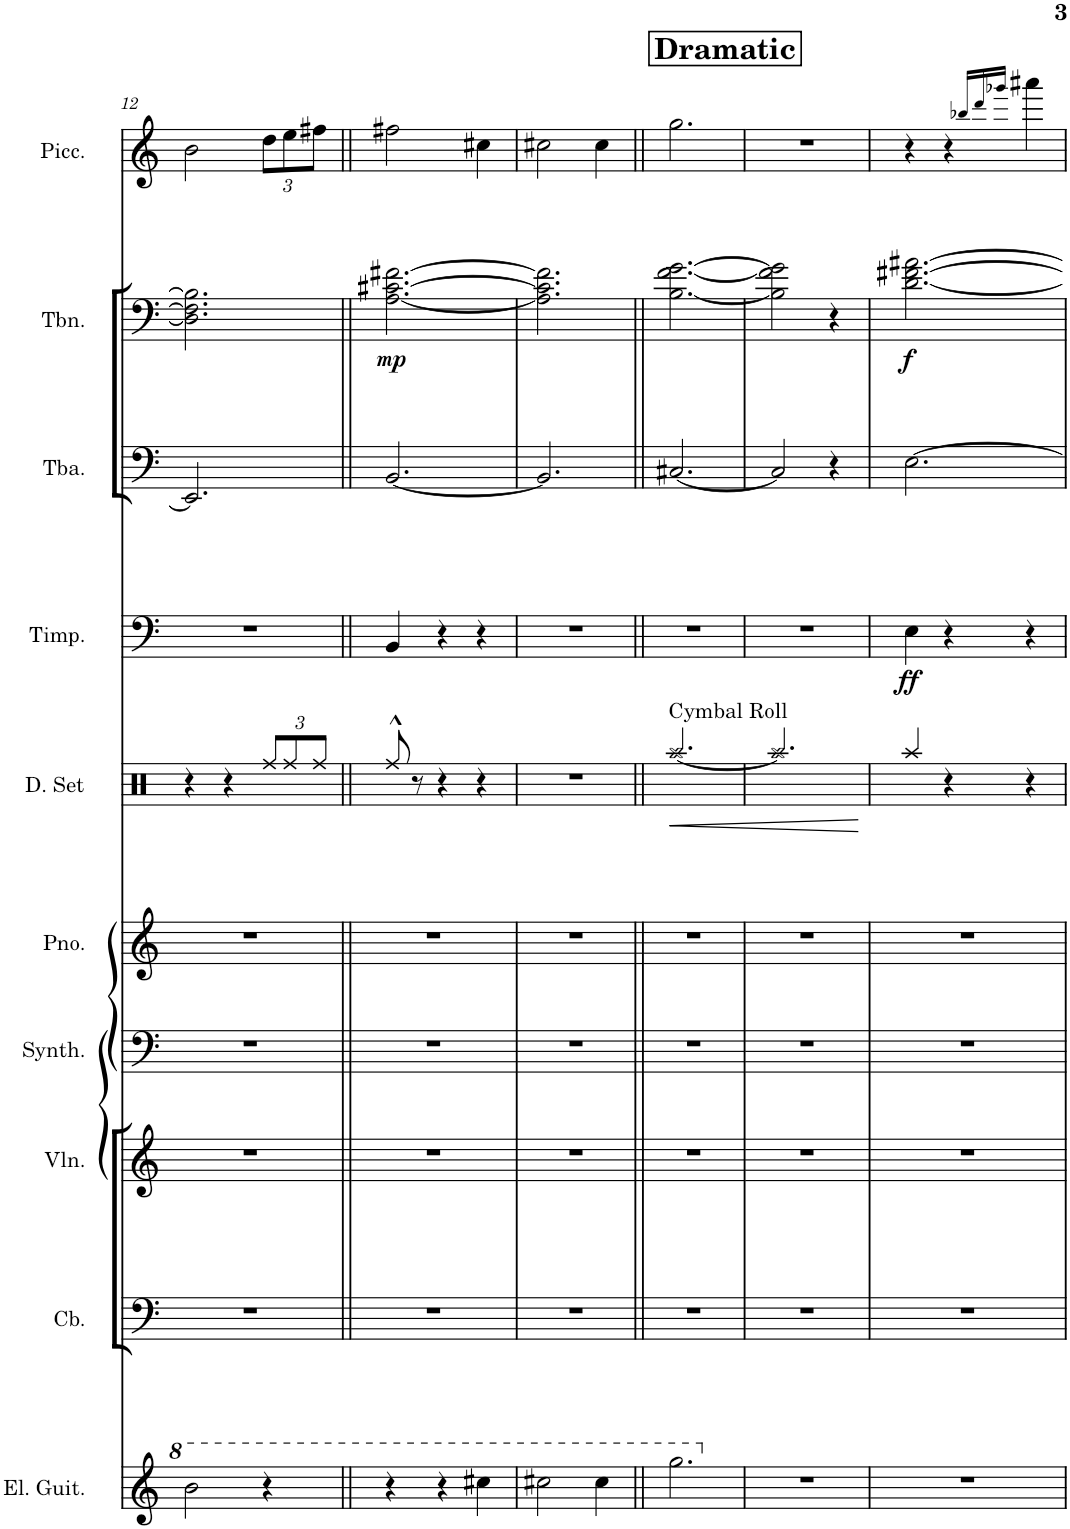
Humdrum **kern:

**kern	**kern	**kern	**kern	**kern	**kern	**dynam	**kern	**dynam	**kern	**kern	**dynam	**kern
*part10	*part9	*part8	*part7	*part6	*part5	*part5	*part4	*part4	*part3	*part2	*part2	*part1
*staff10	*staff9	*staff8	*staff7	*staff6	*staff5	*staff5	*staff4	*staff4	*staff3	*staff2	*staff2	*staff1
*I"Electric Guitar	*I"Contrabass	*I"Violin	*I"Choir Synthesizer	*I"Piano	*I"Drumset	*	*I"Timpani	*	*I"Tuba	*I"Trombone	*	*I"Piccolo
*I'El. Guit.	*I'Cb.	*I'Vln.	*I'Synth.	*I'Pno.	*I'D. Set	*	*I'Timp.	*	*I'Tba.	*I'Tbn.	*	*I'Picc.
!!LO:PB:g=z
*clefG2	*clefF4	*clefG2	*clefF4	*clefG2	*clefX	*	*clefF4	*	*clefF4	*clefF4	*	*clefG2
*Trd7c12	*Trd7c12	*	*	*	*	*	*	*	*	*	*	*Trd-7c-12
*k[]	*k[]	*k[]	*k[]	*k[]	*k[]	*	*k[]	*	*k[]	*k[]	*	*k[]
*M3/4	*M3/4	*M3/4	*M3/4	*M3/4	*M3/4	*	*M3/4	*	*M3/4	*M3/4	*	*M3/4
=12	=12	=12	=12	=12	=12	=12	=12	=12	=12	=12	=12	=12
2bb\	2.r	2.r	2.r	2.r	4r	.	2.r	.	2.EE/]	2.D\] 2.F#\] 2.B\]	.	2b\
.	.	.	.	.	4r	.	.	.	.	.	.	.
*	*	*	*	*	*Xbrackettup	*	*	*	*	*	*	*Xbrackettup
4r	.	.	.	.	12Rff/L	.	.	.	.	.	.	12dd\L
.	.	.	.	.	12Rff/	.	.	.	.	.	.	12ee\
.	.	.	.	.	12Rff/J	.	.	.	.	.	.	12ff#X\J
=13||	=13||	=13||	=13||	=13||	=13||	=13||	=13||	=13||	=13||	=13||	=13||	=13||
!	!	!	!	!	!	!	!	!	!	!	!LO:DY:b	!
4r	2.r	2.r	2.r	2.r	8Rff^^/	.	4BB/	.	[2.BB/	[2.A\ [2.c#X\ [2.f#X\	mp	2ff#X\
.	.	.	.	.	8r	.	.	.	.	.	.	.
4r	.	.	.	.	4r	.	4r	.	.	.	.	.
4ccc#X\	.	.	.	.	4r	.	4r	.	.	.	.	4cc#X\
=14	=14	=14	=14	=14	=14	=14	=14	=14	=14	=14	=14	=14
2ccc#X\	2.r	2.r	2.r	2.r	2.r	.	2.r	.	2.BB/]	2.A\] 2.c#\] 2.f#\]	.	2cc#X\
4ccc#\	.	.	.	.	.	.	.	.	.	.	.	4cc#\
!!LO:REH:place=s1:a:B:cj:fs=14:t=Dramatic
=15||	=15||	=15||	=15||	=15||	=15||	=15||	=15||	=15||	=15||	=15||	=15||	=15||
!	!	!	!	!	!LO:TX:a:t=Cymbal Roll	!	!	!	!	!	!	!
!	!	!	!	!	!	!LO:HP:b	!	!	!	!	!	!
2.ggg\	2.r	2.r	2.r	2.r	[2.Raa/	<	2.r	.	[2.C#X/	[2.B\ [2.f\ [2.g\	.	2.gg\
=16	=16	=16	=16	=16	=16	=16	=16	=16	=16	=16	=16	=16
2.r	2.r	2.r	2.r	2.r	2.Raa/]	.	2.r	.	2C#/]	2B\] 2f\] 2g\]	.	2.r
.	.	.	.	.	.	.	.	.	4r	4r	.	.
.	.	.	.	.	.	[	.	.	.	.	.	.
=17	=17	=17	=17	=17	=17	=17	=17	=17	=17	=17	=17	=17
!	!	!	!	!	!	!	!	!LO:DY:b	!	!	!LO:DY:b	!
2.r	2.r	2.r	2.r	2.r	4Raa/	.	4E\	ff	[2.E\	[2.d\ [2.f#X\ [2.a#X\	f	4r
.	.	.	.	.	4r	.	4r	.	.	.	.	4r
.	.	.	.	.	.	.	.	.	.	.	.	16qbb-X/LL
.	.	.	.	.	.	.	.	.	.	.	.	16qddd/
.	.	.	.	.	.	.	.	.	.	.	.	16qggg-X/JJ
.	.	.	.	.	4r	.	4r	.	.	.	.	4aaa#X\
=	=	=	=	=	=	=	=	=	=	=	=	=
*-	*-	*-	*-	*-	*-	*-	*-	*-	*-	*-	*-	*-
